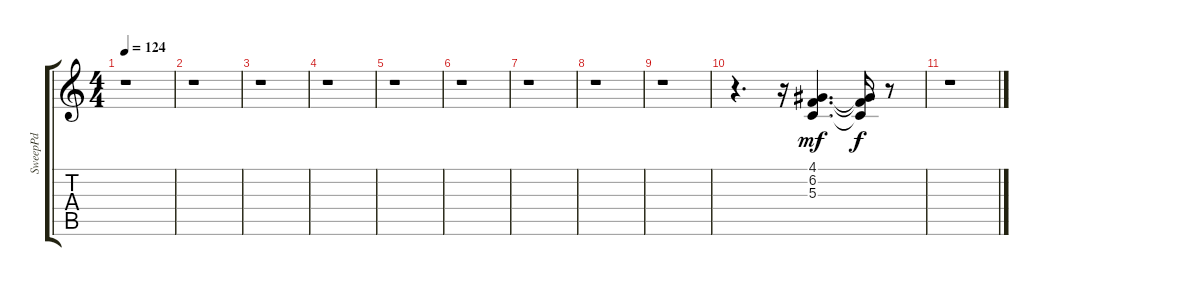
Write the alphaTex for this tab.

\track ("SweepPd" "SweepPd") {instrument pad8sweep}
\staff {score tabs}
\tuning (E4 B3 G3 D3 A2 E2) {hide}
\ts (4 4)
\tempo 124
\clef g2
\ks c
r.1{dy f} |
r.1 |
r.1 |
r.1 |
r.1 |
r.1 |
r.1 |
r.1 |
r.1 |
r.4{d} r.16 (4.1 6.2 5.3).4{d dy mf} (4.1{t} 6.2{t} 5.3{t}).16{dy f} r.8 |
r.1
